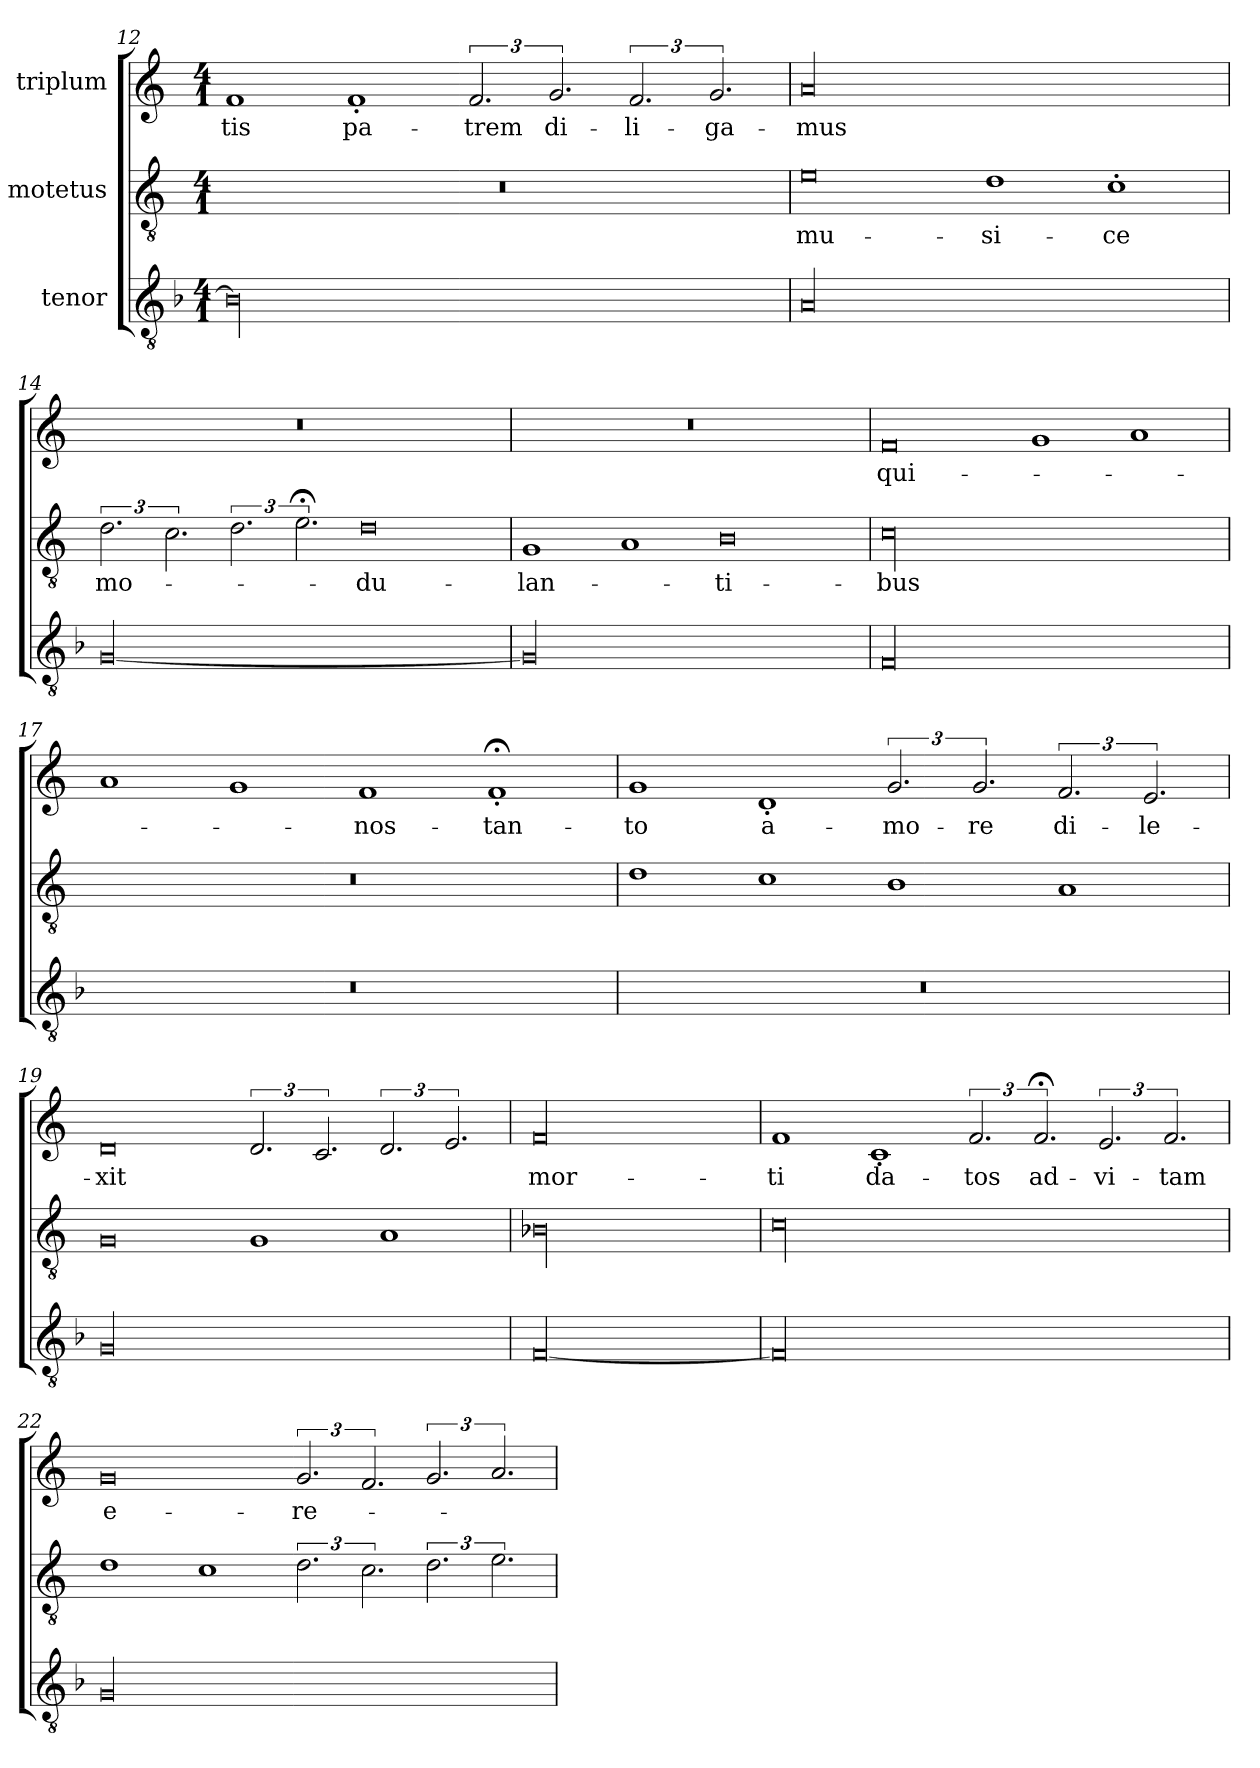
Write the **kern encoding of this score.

**kern	**kern	**text	**kern	**text
*part3	*part2	*part2	*part1	*part1
*staff3	*staff2	*staff2	*staff1	*staff1
*I"tenor	*I"motetus	*	*I"triplum	*
*clefGv2	*clefGv2	*	*clefG2	*
*k[b-]	*k[]	*	*k[]	*
*F:	*C:	*	*C:	*
*M4/1	*M4/1	*	*M4/1	*
=12	=12	=12	=12	=12
00B-\]	00r	.	1f/	-tis
.	.	.	1f'/	pa-
.	.	.	3.f/	-trem
.	.	.	3.g/	di-
.	.	.	3.f/	-li-
.	.	.	3.g/	-ga-
=13	=13	=13	=13	=13
00A/	0e\	mu-	00a/	-mus
.	1d\	-si-	.	.
.	1c'\	-ce	.	.
=14	=14	=14	=14	=14
[00G/	3.d\	mo-	00r	.
.	3.c\	.	.	.
.	3.d\	.	.	.
.	3.e;<\	.	.	.
.	0d\	-du-	.	.
=15	=15	=15	=15	=15
00G/]	1G/	-lan-	00r	.
.	1A/	.	.	.
.	0B\	-ti-	.	.
!!LO:PB:g=z
=16	=16	=16	=16	=16
00F/	00c\	-bus	0f/	qui-
.	.	.	1g/	.
.	.	.	1a/	.
=17	=17	=17	=17	=17
00r	00r	.	1a/	.
.	.	.	1g/	.
.	.	.	1f/	nos-
.	.	.	1f;<'/	tan-
=18	=18	=18	=18	=18
00r	1d\	.	1g/	-to
.	1c\	.	1d'/	a-
.	1B\	.	3.g/	-mo-
.	.	.	3.g/	-re
.	1A/	.	3.f/	di-
.	.	.	3.e/	-le-
=19	=19	=19	=19	=19
00G/	0G/	.	0d/	-xit
.	1G/	.	3.d/	.
.	.	.	3.c/	.
.	1A/	.	3.d/	.
.	.	.	3.e/	.
=20	=20	=20	=20	=20
[00F/	00B-X\	.	00f/	mor-
=21	=21	=21	=21	=21
00F/]	00c\	.	1f/	-ti
.	.	.	1c'/	da-
.	.	.	3.f/	-tos
.	.	.	3.f;</	ad-
.	.	.	3.e/	vi-
.	.	.	3.f/	-tam
=22	=22	=22	=22	=22
00G/	1d\	.	0g/	e-
.	1c\	.	.	.
.	3.d\	.	3.g/	-re-
.	3.c\	.	3.f/	.
.	3.d\	.	3.g/	.
.	3.e\	.	3.a/	.
=	=	=	=	=
*-	*-	*-	*-	*-
